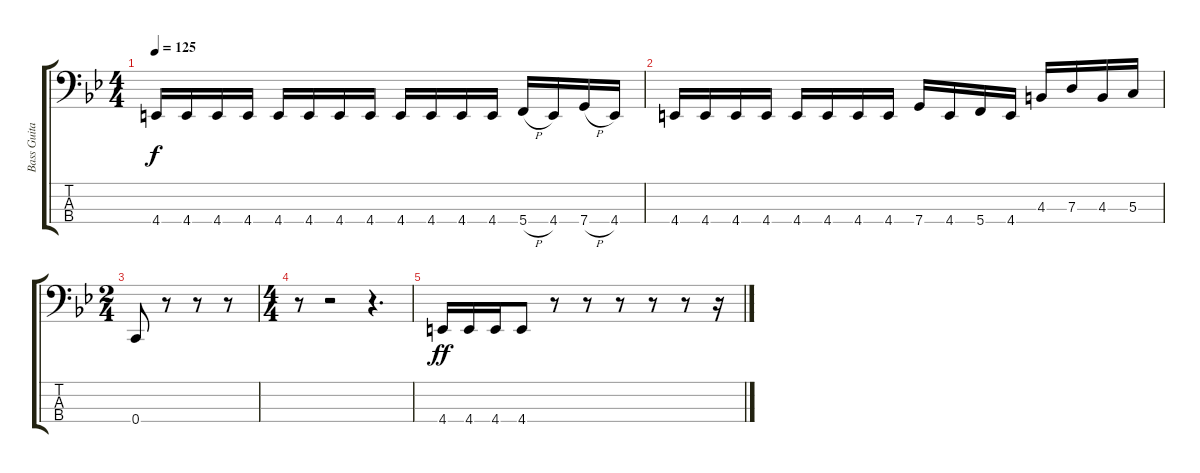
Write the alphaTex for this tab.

\track ("Bass Guitar" "Bass Guita") {instrument electricbasspick}
\staff {score tabs}
\tuning (F2 C2 G1 C1) {hide}
\ts (4 4)
\tempo 125
\clef f4
\ks bb
4.4.16{dy f} 4.4.16 4.4.16 4.4.16 4.4.16 4.4.16 4.4.16 4.4.16 4.4.16 4.4.16 4.4.16 4.4.16 5.4{h}.16 4.4.16 7.4{h}.16 4.4.16 |
4.4.16 4.4.16 4.4.16 4.4.16 4.4.16 4.4.16 4.4.16 4.4.16 7.4.16 4.4.16 5.4.16 4.4.16 4.3.16 7.3.16 4.3.16 5.3.16 |
\ts (2 4)
0.4.8 r.8 r.8 r.8 |
\ts (4 4)
r.8 r.2 r.4{d} |
4.4.16{dy ff} 4.4.16 4.4.16 4.4.8 r.8 r.8 r.8 r.8 r.8 r.16
